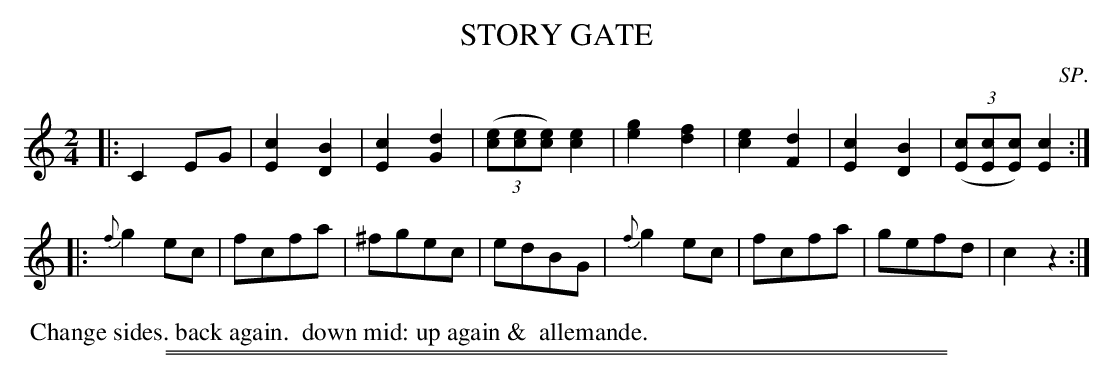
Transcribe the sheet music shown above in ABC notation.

X:1
T: STORY GATE
C: SP.
M: 2/4
L: 1/8
K: C
|:\
C2EG | [c2E2][B2D2] | [c2E2][d2G2] | ((3[ec][ec][ec]) [e2c2] |\
[g2e2][f2d2] | [e2c2][d2F2] | [c2E2][B2D2] | ((3[cE][cE][cE]) [c2E2] :|
|:\
{f}g2ec | fcfa | ^fgec | edBG |\
{f}g2ec | fcfa | gefd | c2z2 :|
